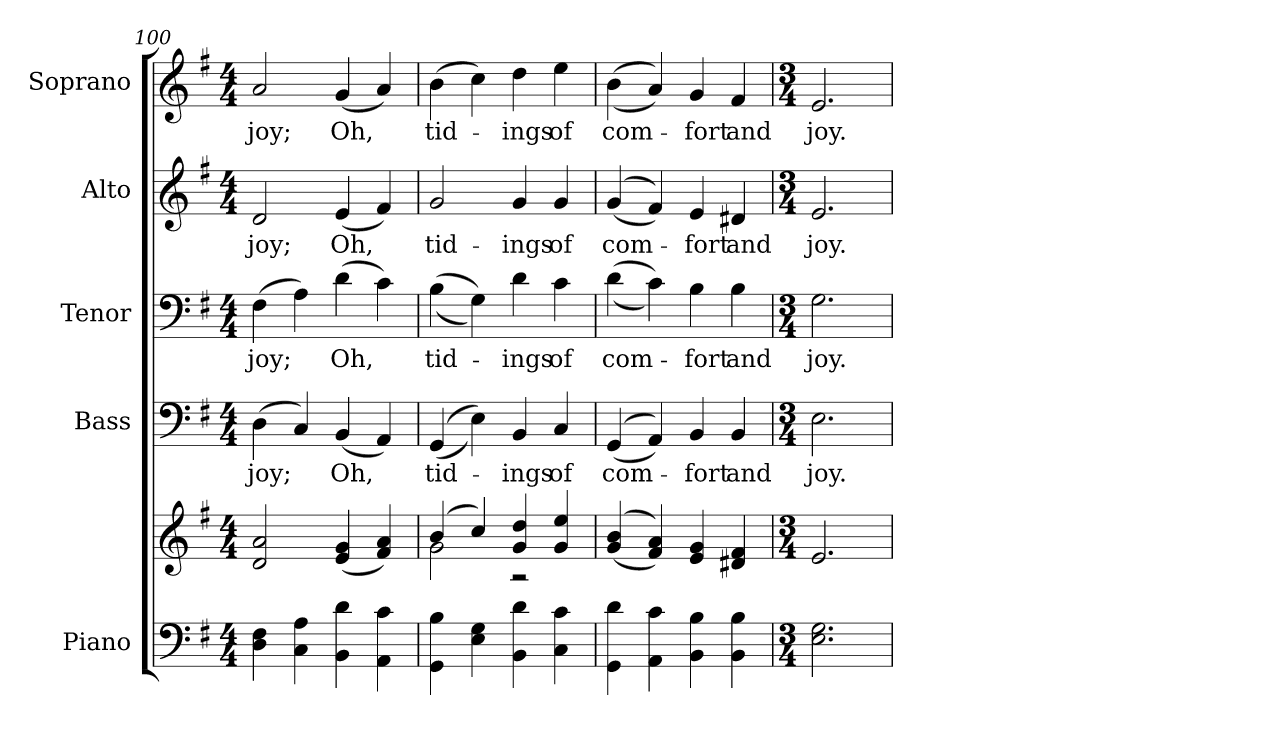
**kern	**kern	**kern	**text	**kern	**text	**kern	**text	**kern	**text
*part5	*part5	*part4	*part4	*part3	*part3	*part2	*part2	*part1	*part1
*staff6	*staff5	*staff4	*staff4	*staff3	*staff3	*staff2	*staff2	*staff1	*staff1
*I"Piano	*	*I"Bass	*	*I"Tenor	*	*I"Alto	*	*I"Soprano	*
*I'Pno.	*	*I'B.	*	*I'T.	*	*I'A.	*	*I'S.	*
!!LO:PB:g=z
*clefF4	*clefG2	*clefF4	*	*clefF4	*	*clefG2	*	*clefG2	*
*k[f#]	*k[f#]	*k[f#]	*	*k[f#]	*	*k[f#]	*	*k[f#]	*
*G:	*G:	*G:	*	*G:	*	*G:	*	*G:	*
*M4/4	*M4/4	*M4/4	*	*M4/4	*	*M4/4	*	*M4/4	*
=100	=100	=100	=100	=100	=100	=100	=100	=100	=100
!	!	!	!LO:LY:b:color=#000000	!	!	!	!	!	!
!	!	!	!	!	!LO:LY:b:color=#000000	!	!	!	!
!	!	!	!	!	!	!	!LO:LY:b:color=#000000	!	!
!	!	!	!	!	!	!	!	!	!LO:LY:b:color=#000000
4Di\ 4F#i	2di/ 2ai	(4Di\	joy;	(4F#i\	joy;	2di/	joy;	2ai/	joy;
4Ci\ 4Ai	.	4Ci/)	.	4Ai\)	.	.	.	.	.
!	!	!	!LO:LY:b:color=#000000	!	!	!	!	!	!
!	!	!	!	!	!LO:LY:b:color=#000000	!	!	!	!
!	!	!	!	!	!	!	!LO:LY:b:color=#000000	!	!
!	!	!	!	!	!	!	!	!	!LO:LY:b:color=#000000
4BBi\ 4di	(4ei/ 4gi	(4BBi/	Oh,	(4di\	Oh,	(4ei/	Oh,	(4gi/	Oh,
4AAi\ 4ci	4f#i/ 4ai)	4AAi/)	.	4ci\)	.	4f#i/)	.	4ai/)	.
=101	=101	=101	=101	=101	=101	=101	=101	=101	=101
*	*^	*	*	*	*	*	*	*	*
!	!	!	!	!LO:LY:b:color=#000000	!	!	!	!	!	!
!	!	!	!	!	!	!LO:LY:b:color=#000000	!	!	!	!
!	!	!	!	!	!	!	!	!LO:LY:b:color=#000000	!	!
!	!	!	!	!	!	!	!	!	!	!LO:LY:b:color=#000000
4GGi\ 4Bi	(4bi/	2gi\	((4GGi/	tid-	((4Bi\	tid-	2gi/	tid-	(4bi\	tid-
4Ei\ 4Gi	4cci/)	.	4Ei\))	.	4Gi\))	.	.	.	4cci\)	.
!	!	!	!	!LO:LY:b:color=#000000	!	!	!	!	!	!
!	!	!	!	!	!	!LO:LY:b:color=#000000	!	!	!	!
!	!	!	!	!	!	!	!	!LO:LY:b:color=#000000	!	!
!	!	!	!	!	!	!	!	!	!	!LO:LY:b:color=#000000
4BBi\ 4di	4gi/ 4ddi	2r	4BBi/	-ings	4di\	-ings	4gi/	-ings	4ddi\	-ings
!	!	!	!	!LO:LY:b:color=#000000	!	!	!	!	!	!
!	!	!	!	!	!	!LO:LY:b:color=#000000	!	!	!	!
!	!	!	!	!	!	!	!	!LO:LY:b:color=#000000	!	!
!	!	!	!	!	!	!	!	!	!	!LO:LY:b:color=#000000
4Ci\ 4ci	4gi/ 4eei	.	4Ci/	of	4ci\	of	4gi/	of	4eei\	of
*	*v	*v	*	*	*	*	*	*	*	*
!!LO:PB:g=z
=102	=102	=102	=102	=102	=102	=102	=102	=102	=102
!	!	!	!LO:LY:b:color=#000000	!	!	!	!	!	!
!	!	!	!	!	!LO:LY:b:color=#000000	!	!	!	!
!	!	!	!	!	!	!	!LO:LY:b:color=#000000	!	!
!	!	!	!	!	!	!	!	!	!LO:LY:b:color=#000000
4GGi\ 4di	((4gi/ 4bi	((4GGi/	com-	((4di\	com-	((4gi/	com-	((4bi\	com-
4AAi\ 4ci	4f#i/ 4ai))	4AAi/))	.	4ci\))	.	4f#i/))	.	4ai/))	.
!	!	!	!LO:LY:b:color=#000000	!	!	!	!	!	!
!	!	!	!	!	!LO:LY:b:color=#000000	!	!	!	!
!	!	!	!	!	!	!	!LO:LY:b:color=#000000	!	!
!	!	!	!	!	!	!	!	!	!LO:LY:b:color=#000000
4BBi\ 4Bi	4ei/ 4gi	4BBi/	-fort	4Bi\	-fort	4ei/	-fort	4gi/	-fort
!	!	!	!LO:LY:b:color=#000000	!	!	!	!	!	!
!	!	!	!	!	!LO:LY:b:color=#000000	!	!	!	!
!	!	!	!	!	!	!	!LO:LY:b:color=#000000	!	!
!	!	!	!	!	!	!	!	!	!LO:LY:b:color=#000000
4BBi\ 4Bi	4d#Xi/ 4f#i	4BBi/	and	4Bi\	and	4d#Xi/	and	4f#i/	and
=103	=103	=103	=103	=103	=103	=103	=103	=103	=103
*M3/4	*M3/4	*M3/4	*	*M3/4	*	*M3/4	*	*M3/4	*
!	!	!	!LO:LY:b:color=#000000	!	!	!	!	!	!
!	!	!	!	!	!LO:LY:b:color=#000000	!	!	!	!
!	!	!	!	!	!	!	!LO:LY:b:color=#000000	!	!
!	!	!	!	!	!	!	!	!	!LO:LY:b:color=#000000
2.Ei\ 2.Gi	2.ei/	2.Ei\	joy.	2.Gi\	joy.	2.ei/	joy.	2.ei/	joy.
=	=	=	=	=	=	=	=	=	=
*-	*-	*-	*-	*-	*-	*-	*-	*-	*-
